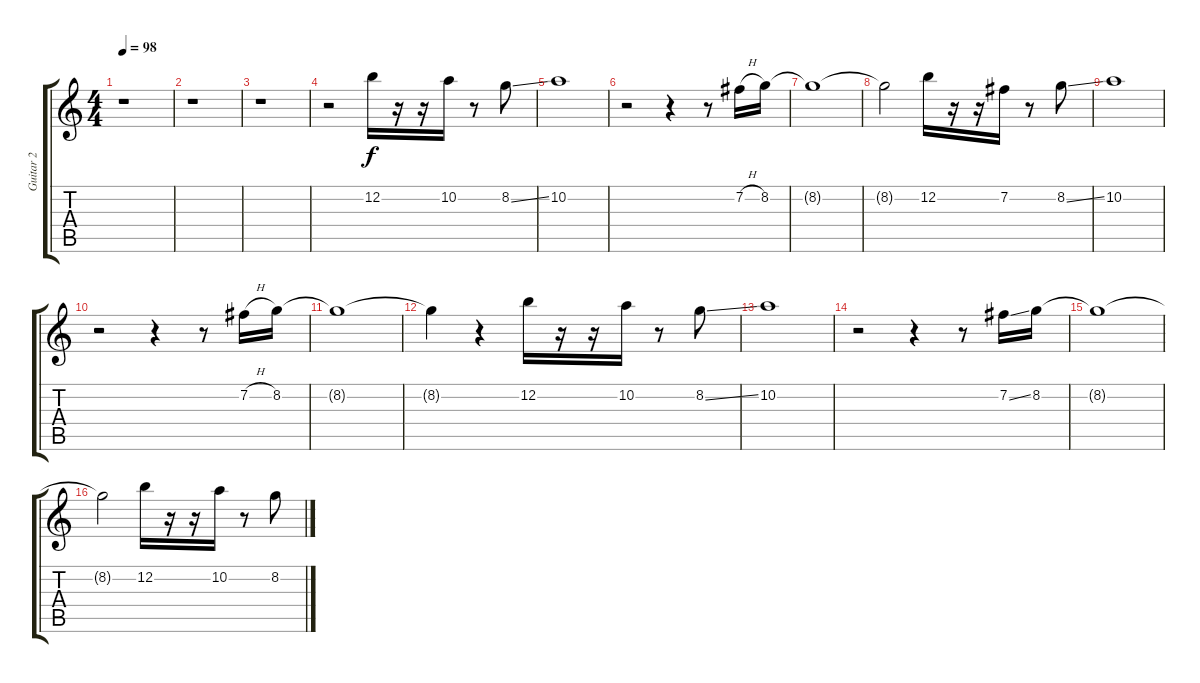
\track ("Guitar 2" "Guitar 2") {instrument electricguitarjazz}
\staff {score tabs}
\tuning (E4 B3 G3 D3 A2 E2) {hide}
\ts (4 4)
\tempo 98
\clef g2
\ks c
r.1{dy f} |
r.1 |
r.1 |
r.2 12.2.16 r.16 r.16 10.2.16 r.8 8.2{ss}.8 |
10.2.1 |
r.2 r.4 r.8 7.2{h}.16 8.2.16 |
8.2{t}.1 |
8.2{t}.2 12.2.16 r.16 r.16 7.2.16 r.8 8.2{ss}.8 |
10.2.1 |
r.2 r.4 r.8 7.2{h}.16 8.2.16 |
8.2{t}.1 |
8.2{t}.4 r.4 12.2.16 r.16 r.16 10.2.16 r.8 8.2{ss}.8 |
10.2.1 |
r.2 r.4 r.8 7.2{ss}.16 8.2.16 |
8.2{t}.1 |
8.2{t}.2 12.2.16 r.16 r.16 10.2.16 r.8 8.2{ss}.8
